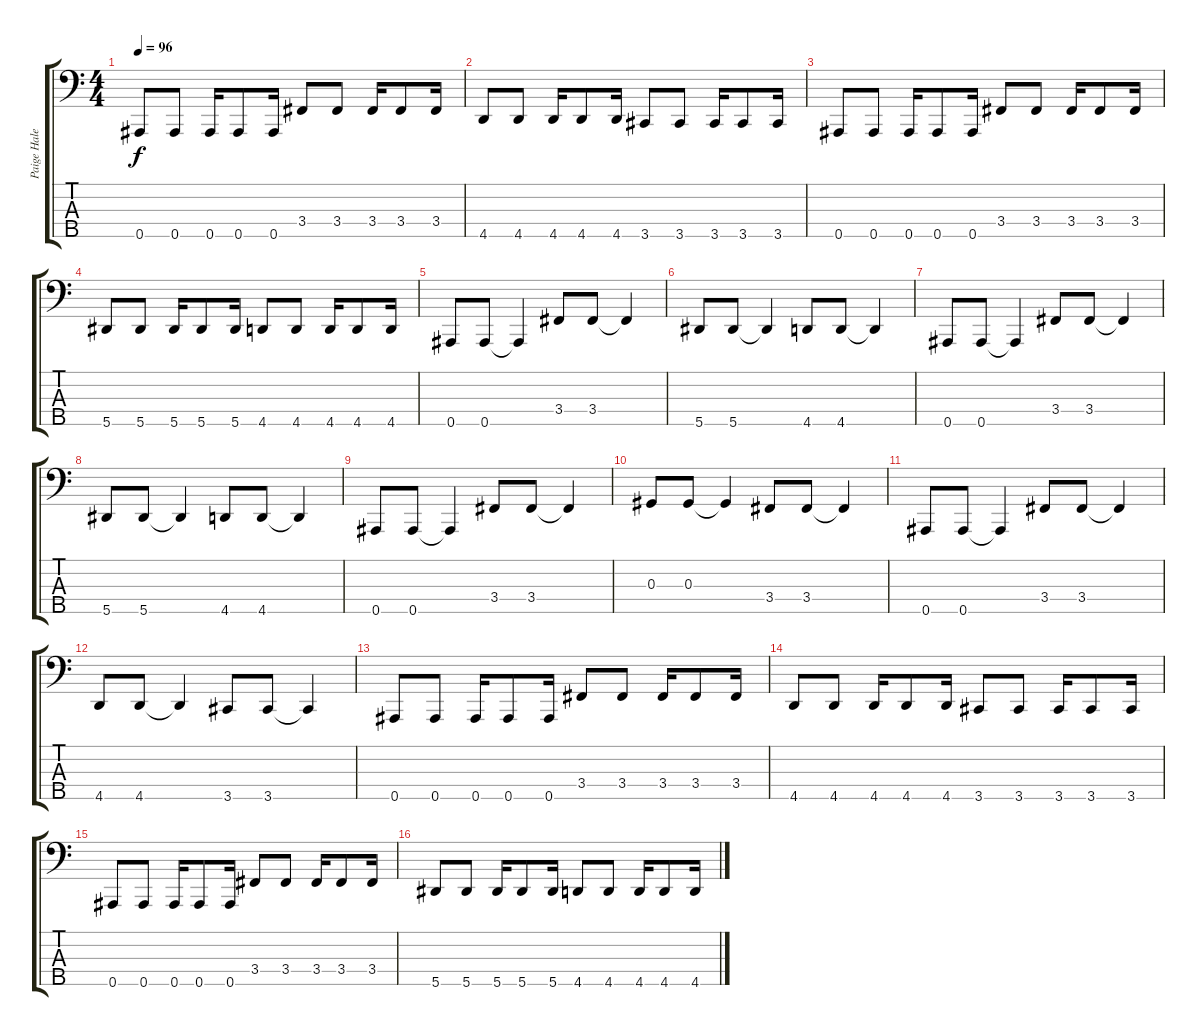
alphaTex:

\track ("Paige Haley (Bass)" "Paige Hale") {instrument synthbass2}
\staff {score tabs}
\tuning (Gb2 Db2 Ab1 Eb1 Bb0) {hide}
\ts (4 4)
\tempo 96
\clef f4
\ks c
0.5.8{dy f} 0.5.8 0.5.16 0.5.8 0.5.16 3.4.8 3.4.8 3.4.16 3.4.8 3.4.16 |
4.5.8 4.5.8 4.5.16 4.5.8 4.5.16 3.5.8 3.5.8 3.5.16 3.5.8 3.5.16 |
0.5.8 0.5.8 0.5.16 0.5.8 0.5.16 3.4.8 3.4.8 3.4.16 3.4.8 3.4.16 |
5.5.8 5.5.8 5.5.16 5.5.8 5.5.16 4.5.8 4.5.8 4.5.16 4.5.8 4.5.16 |
0.5.8 0.5.8 0.5{t}.4 3.4.8 3.4.8 3.4{t}.4 |
5.5.8 5.5.8 5.5{t}.4 4.5.8 4.5.8 4.5{t}.4 |
0.5.8 0.5.8 0.5{t}.4 3.4.8 3.4.8 3.4{t}.4 |
5.5.8 5.5.8 5.5{t}.4 4.5.8 4.5.8 4.5{t}.4 |
0.5.8 0.5.8 0.5{t}.4 3.4.8 3.4.8 3.4{t}.4 |
0.3.8 0.3.8 0.3{t}.4 3.4.8 3.4.8 3.4{t}.4 |
0.5.8 0.5.8 0.5{t}.4 3.4.8 3.4.8 3.4{t}.4 |
4.5.8 4.5.8 4.5{t}.4 3.5.8 3.5.8 3.5{t}.4 |
0.5.8 0.5.8 0.5.16 0.5.8 0.5.16 3.4.8 3.4.8 3.4.16 3.4.8 3.4.16 |
4.5.8 4.5.8 4.5.16 4.5.8 4.5.16 3.5.8 3.5.8 3.5.16 3.5.8 3.5.16 |
0.5.8 0.5.8 0.5.16 0.5.8 0.5.16 3.4.8 3.4.8 3.4.16 3.4.8 3.4.16 |
5.5.8 5.5.8 5.5.16 5.5.8 5.5.16 4.5.8 4.5.8 4.5.16 4.5.8 4.5.16
